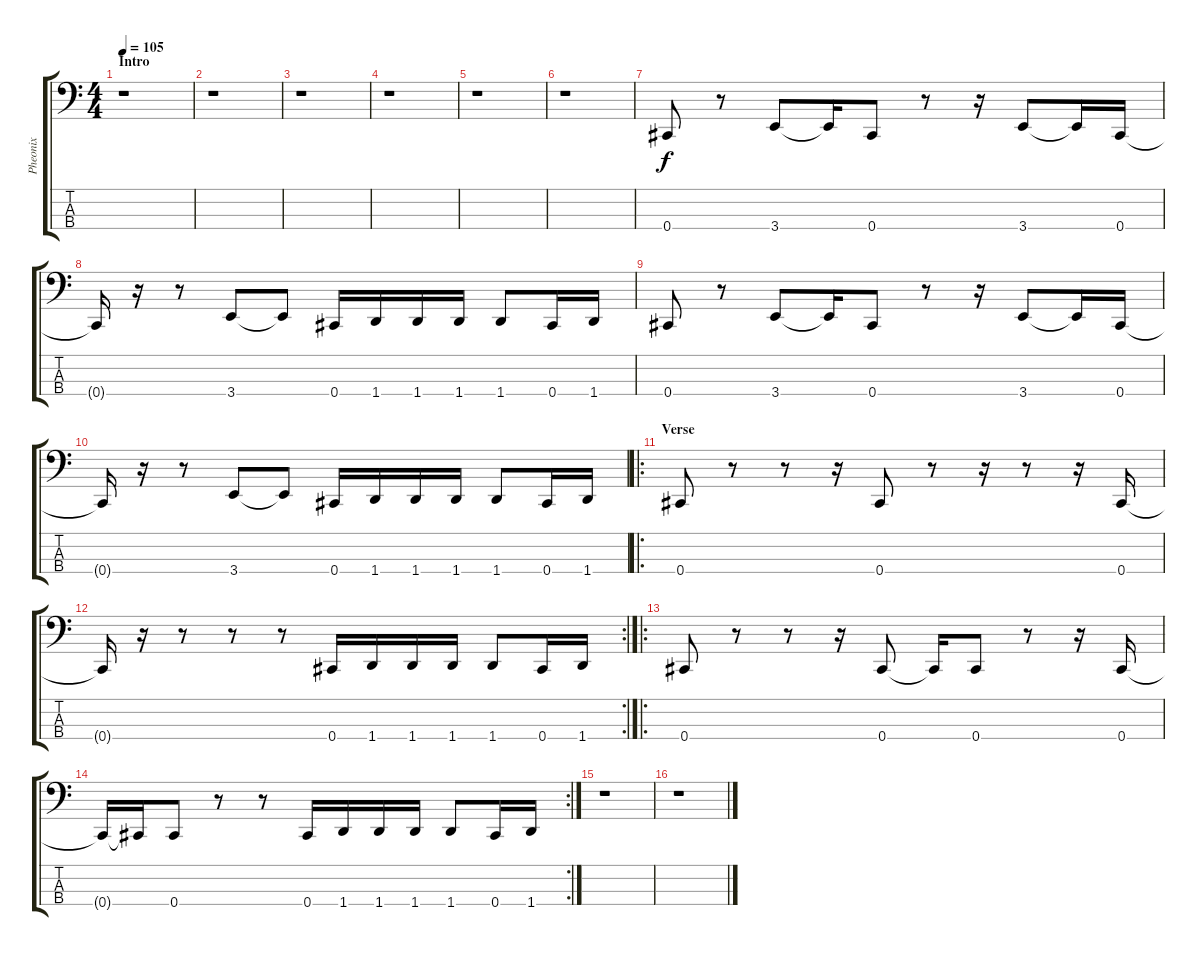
\track ("Pheonix" "Pheonix") {instrument electricbasspick}
\staff {score tabs}
\tuning (Gb2 Db2 Ab1 Db1) {hide}
\ts (4 4)
\section ("" "Intro")
\tempo 105
\clef f4
\ks c
r.1{dy f instrument electricbasspick} |
r.1 |
r.1 |
r.1 |
r.1 |
r.1 |
0.4.8 r.8 3.4.8 3.4{t}.16 0.4.8 r.8 r.16 3.4.8 3.4{t}.16 0.4.16 |
0.4{t}.16 r.16 r.8 3.4.8 3.4{t}.8 0.4.16 1.4.16 1.4.16 1.4.16 1.4.8 0.4.16 1.4.16 |
0.4.8 r.8 3.4.8 3.4{t}.16 0.4.8 r.8 r.16 3.4.8 3.4{t}.16 0.4.16 |
0.4{t}.16 r.16 r.8 3.4.8 3.4{t}.8 0.4.16 1.4.16 1.4.16 1.4.16 1.4.8 0.4.16 1.4.16 |
\ro
\section ("" "Verse")
0.4.8 r.8 r.8 r.16 0.4.8 r.8 r.16 r.8 r.16 0.4.16 |
\rc 2
0.4{t}.16 r.16 r.8 r.8 r.8 0.4.16 1.4.16 1.4.16 1.4.16 1.4.8 0.4.16 1.4.16 |
\ro
0.4.8 r.8 r.8 r.16 0.4.8 0.4{t}.16 0.4.8 r.8 r.16 0.4.16 |
\rc 2
0.4{t}.16 0.4{t}.16 0.4.8 r.8 r.8 0.4.16 1.4.16 1.4.16 1.4.16 1.4.8 0.4.16 1.4.16 |
r.1 |
r.1
